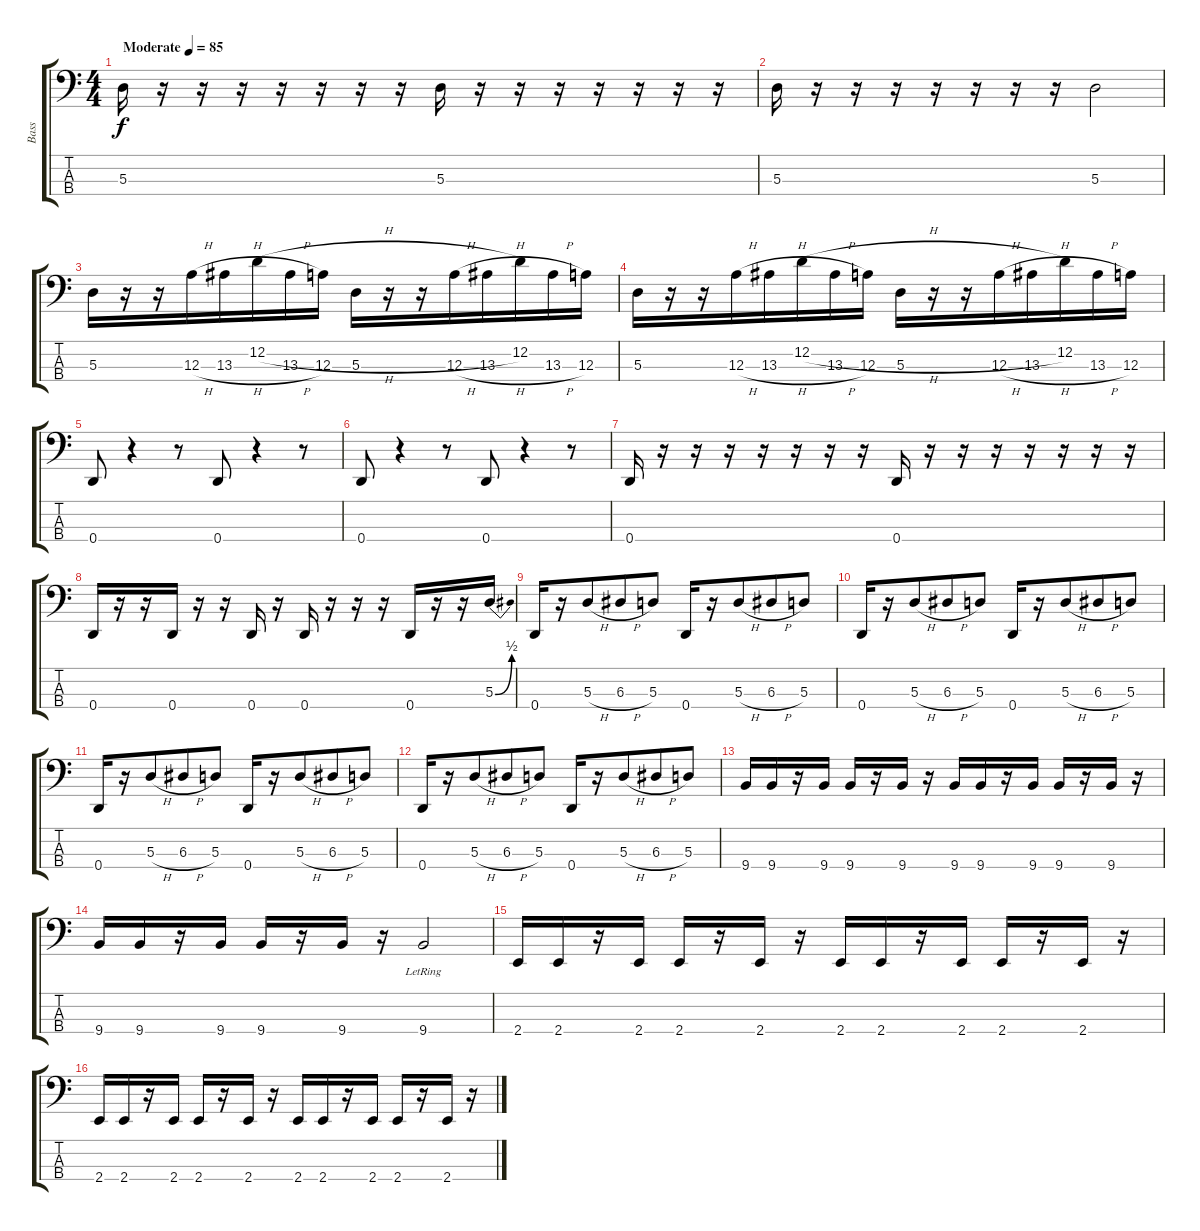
\track ("Bass" "Bass") {instrument electricbasspick}
\staff {score tabs}
\tuning (G2 D2 A1 D1) {hide}
\ts (4 4)
\tempo (85 "Moderate")
\clef f4
\ks c
5.3.16{dy f instrument electricbasspick} r.16 r.16 r.16 r.16 r.16 r.16 r.16 5.3.16 r.16 r.16 r.16 r.16 r.16 r.16 r.16 |
5.3.16 r.16 r.16 r.16 r.16 r.16 r.16 r.16 5.3.2 |
5.3.16 r.16 r.16 12.3{h}.16{beam merge} 13.3{h}.16 12.2{h}.16 13.3{h}.16 12.3.16 5.3.16 r.16 r.16 12.3{h}.16{beam merge} 13.3{h}.16 12.2.16 13.3{h}.16 12.3.16 |
5.3.16 r.16 r.16 12.3{h}.16{beam merge} 13.3{h}.16 12.2{h}.16 13.3{h}.16 12.3.16 5.3.16 r.16 r.16 12.3{h}.16{beam merge} 13.3{h}.16 12.2.16 13.3{h}.16 12.3.16 |
0.4.8 r.4 r.8 0.4.8 r.4 r.8 |
0.4.8 r.4 r.8 0.4.8 r.4 r.8 |
0.4.16 r.16 r.16 r.16 r.16 r.16 r.16 r.16 0.4.16 r.16 r.16 r.16 r.16 r.16 r.16 r.16 |
0.4.16 r.16 r.16 0.4.16 r.16 r.16 0.4.16 r.16 0.4.16 r.16 r.16 r.16 0.4.16 r.16 r.16 5.3{be (bend 0 0 60 2)}.16 |
0.4.16 r.16 5.3{h}.8{beam merge} 6.3{h}.8 5.3.8 0.4.16 r.16 5.3{h}.8{beam merge} 6.3{h}.8 5.3.8 |
0.4.16 r.16 5.3{h}.8{beam merge} 6.3{h}.8 5.3.8 0.4.16 r.16 5.3{h}.8{beam merge} 6.3{h}.8 5.3.8 |
0.4.16 r.16 5.3{h}.8{beam merge} 6.3{h}.8 5.3.8 0.4.16 r.16 5.3{h}.8{beam merge} 6.3{h}.8 5.3.8 |
0.4.16 r.16 5.3{h}.8{beam merge} 6.3{h}.8 5.3.8 0.4.16 r.16 5.3{h}.8{beam merge} 6.3{h}.8 5.3.8 |
9.4.16 9.4.16 r.16 9.4.16 9.4.16 r.16 9.4.16 r.16 9.4.16 9.4.16 r.16 9.4.16 9.4.16 r.16 9.4.16 r.16 |
9.4.16 9.4.16 r.16 9.4.16 9.4.16 r.16 9.4.16 r.16 9.4{lr}.2 |
2.4.16 2.4.16 r.16 2.4.16 2.4.16 r.16 2.4.16 r.16 2.4.16 2.4.16 r.16{beam split} 2.4.16 2.4.16 r.16 2.4.16 r.16 |
2.4.16 2.4.16 r.16 2.4.16 2.4.16 r.16 2.4.16 r.16 2.4.16 2.4.16 r.16{beam split} 2.4.16 2.4.16 r.16 2.4.16 r.16
